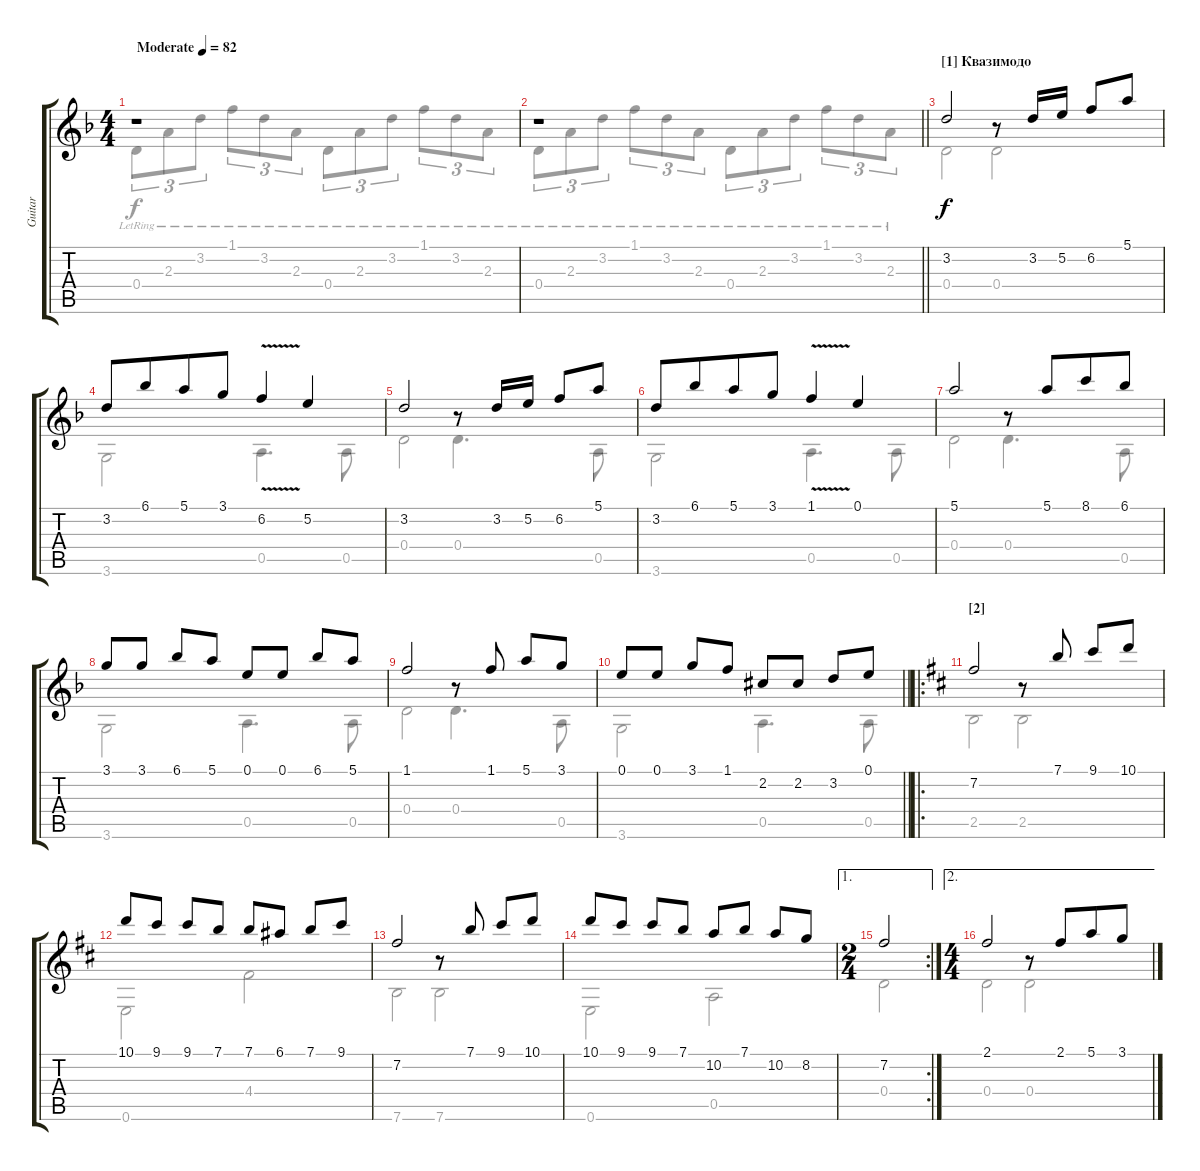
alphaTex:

\track ("Guitar" "Guitar") {instrument acousticguitarnylon}
\staff {score tabs}
\tuning (E4 B3 G3 D3 A2 E2) {hide}
\voice
\ts (4 4)
\tempo (82 "Moderate")
\clef g2
\ks dminor
r.1{dy f instrument acousticguitarnylon} |
\barLineRight lightlight
r.1 |
\section ("" "[1] Квазимодо")
3.2.2 r.8 3.2.16 5.2.16 6.2.8 5.1.8 |
3.2.8 6.1.8{beam merge} 5.1.8 3.1.8 6.2{v}.4 5.2.4 |
3.2.2 r.8 3.2.16 5.2.16 6.2.8 5.1.8 |
3.2.8 6.1.8{beam merge} 5.1.8 3.1.8 1.1{v}.4 0.1.4 |
5.1.2 r.8 5.1.8{beam merge} 8.1.8 6.1.8 |
3.1.8 3.1.8 6.1.8 5.1.8 0.1.8 0.1.8 6.1.8 5.1.8 |
1.1.2 r.8 1.1.8 5.1.8 3.1.8 |
\barLineRight lightlight
0.1.8 0.1.8 3.1.8 1.1.8 2.2{acc #}.8 2.2{acc #}.8 3.2.8 0.1.8 |
\ro
\section ("" "[2]")
\ks bminor
7.2.2 r.8 7.1.8 9.1.8 10.1.8 |
10.1.8 9.1.8 9.1.8 7.1.8 7.1.8 6.1.8 7.1.8 9.1.8 |
7.2.2 r.8 7.1.8 9.1.8 10.1.8 |
10.1.8 9.1.8 9.1.8 7.1.8 10.2.8 7.1.8 10.2.8 8.2.8 |
\ae 1
\rc 2
\ts (2 4)
7.2.2 |
\ae 2
\ts (4 4)
2.1.2 r.8 2.1.8{beam merge} 5.1.8 3.1.8
\voice
\clef g2
\ottava regular
\simile none
\ks dminor
0.4{lr}.8{tu (3 2) dy f} 2.3{lr}.8{tu (3 2)} 3.2{lr}.8{tu (3 2)} 1.1{lr}.8{tu (3 2)} 3.2{lr}.8{tu (3 2)} 2.3{lr}.8{tu (3 2)} 0.4{lr}.8{tu (3 2)} 2.3{lr}.8{tu (3 2)} 3.2{lr}.8{tu (3 2)} 1.1{lr}.8{tu (3 2)} 3.2{lr}.8{tu (3 2)} 2.3{lr}.8{tu (3 2)} |
\barLineRight lightlight
0.4{lr}.8{tu (3 2)} 2.3{lr}.8{tu (3 2)} 3.2{lr}.8{tu (3 2)} 1.1{lr}.8{tu (3 2)} 3.2{lr}.8{tu (3 2)} 2.3{lr}.8{tu (3 2)} 0.4{lr}.8{tu (3 2)} 2.3{lr}.8{tu (3 2)} 3.2{lr}.8{tu (3 2)} 1.1{lr}.8{tu (3 2)} 3.2{lr}.8{tu (3 2)} 2.3{lr}.8{tu (3 2)} |
0.4.2 0.4.2 |
3.6.2 0.5.4{d} 0.5.8 |
0.4.2 0.4.4{d} 0.5.8 |
3.6.2 0.5.4{d} 0.5.8 |
0.4.2 0.4.4{d} 0.5.8 |
3.6.2 0.5.4{d} 0.5.8 |
0.4.2 0.4.4{d} 0.5.8 |
\barLineRight lightlight
3.6.2 0.5.4{d} 0.5.8 |
\ks bminor
2.5.2 2.5.2 |
0.6.2 4.4.2 |
7.6.2 7.6.2 |
0.6.2 0.5.2 |
0.4.2 |
0.4.2 0.4.2
